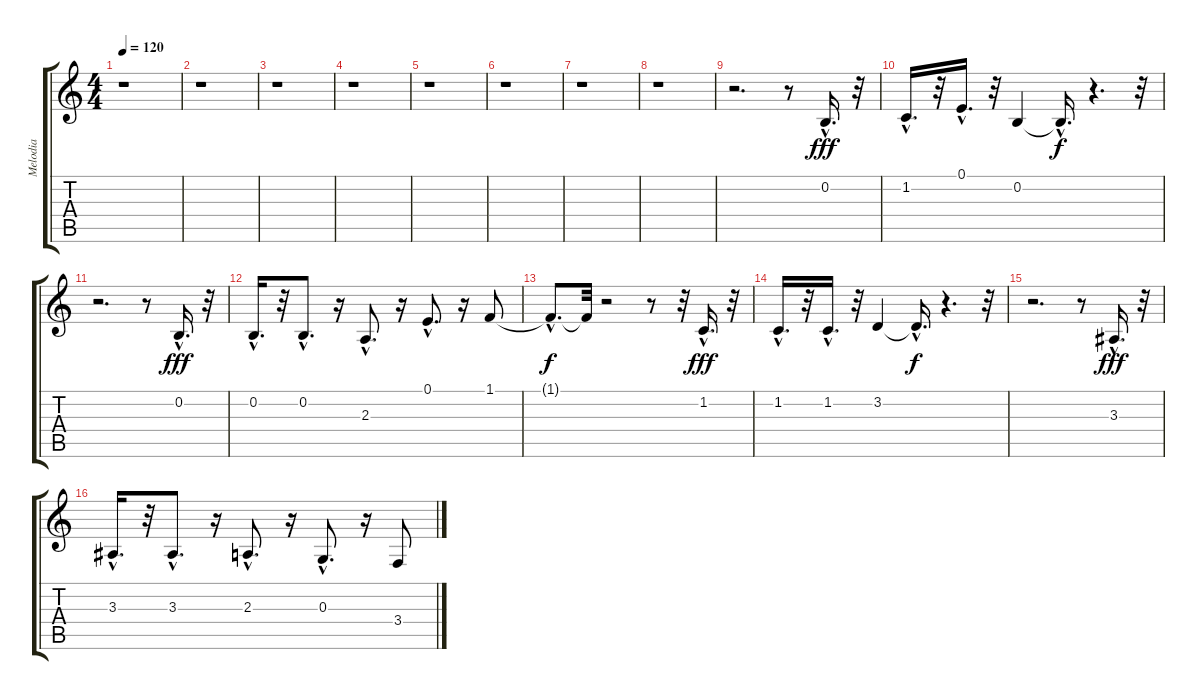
\track ("Melodia" "Melodia") {instrument synthvoice}
\staff {score tabs}
\tuning (E4 B3 G3 D3 A2 E2) {hide}
\ts (4 4)
\tempo 120
\clef g2
\ks c
r.1{dy fff instrument synthvoice} |
r.1 |
r.1 |
r.1 |
r.1 |
r.1 |
r.1 |
r.1 |
r.2{d} r.8 0.2{hac}.16{d} r.32 |
1.2{hac}.16{d} r.32 0.1{hac}.16{d} r.32 0.2.4 0.2{hac t}.16{d dy f} r.4{d} r.32 |
r.2{d} r.8 0.2{hac}.16{d dy fff} r.32 |
0.2{hac}.16{d} r.32 0.2{hac}.8{d} r.16 2.3{hac}.8{d} r.16 0.1{hac}.8{d} r.16 1.1.8 |
1.1{hac t}.8{d dy f} 1.1{t}.32 r.2 r.8 r.32 1.2{hac}.16{d dy fff} r.32 |
1.2{hac}.16{d} r.32 1.2{hac}.16{d} r.32 3.2.4 3.2{hac t}.16{d dy f} r.4{d} r.32 |
r.2{d} r.8 3.3{hac}.16{d dy fff} r.32 |
3.3{hac}.16{d} r.32 3.3{hac}.8{d} r.16 2.3{hac}.8{d} r.16 0.3{hac}.8{d} r.16 3.4.8
